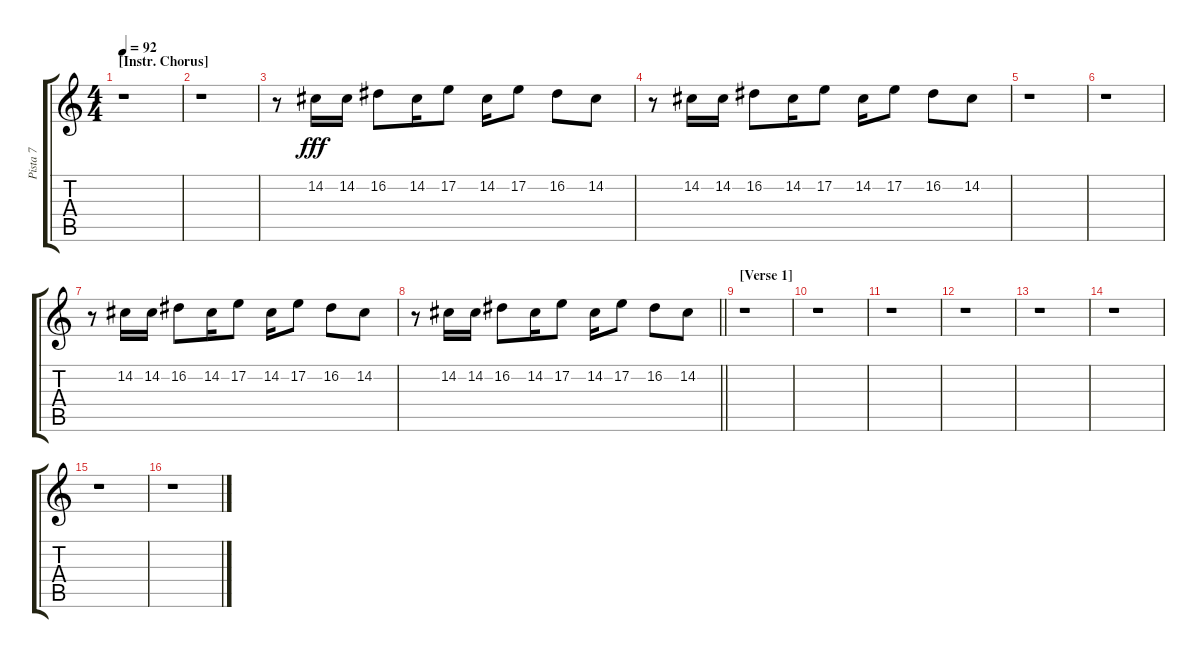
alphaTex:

\track ("Pista 7" "Pista 7") {instrument pizzicatostrings}
\staff {score tabs}
\tuning (E4 B3 G3 D3 A2 E2) {hide}
\ts (4 4)
\section ("" "[Instr. Chorus]")
\tempo 92
\clef g2
\ks c
r.1{dy fff} |
r.1 |
r.8 14.2.16 14.2.16 16.2.8 14.2.16 17.2.8 14.2.16 17.2.8 16.2.8 14.2.8 |
r.8 14.2.16 14.2.16 16.2.8 14.2.16 17.2.8 14.2.16 17.2.8 16.2.8 14.2.8 |
r.1 |
r.1 |
r.8 14.2.16 14.2.16 16.2.8 14.2.16 17.2.8 14.2.16 17.2.8 16.2.8 14.2.8 |
\barLineRight lightlight
r.8 14.2.16 14.2.16 16.2.8 14.2.16 17.2.8 14.2.16 17.2.8 16.2.8 14.2.8 |
\section ("" "[Verse 1]")
r.1 |
r.1 |
r.1 |
r.1 |
r.1 |
r.1 |
r.1 |
r.1
